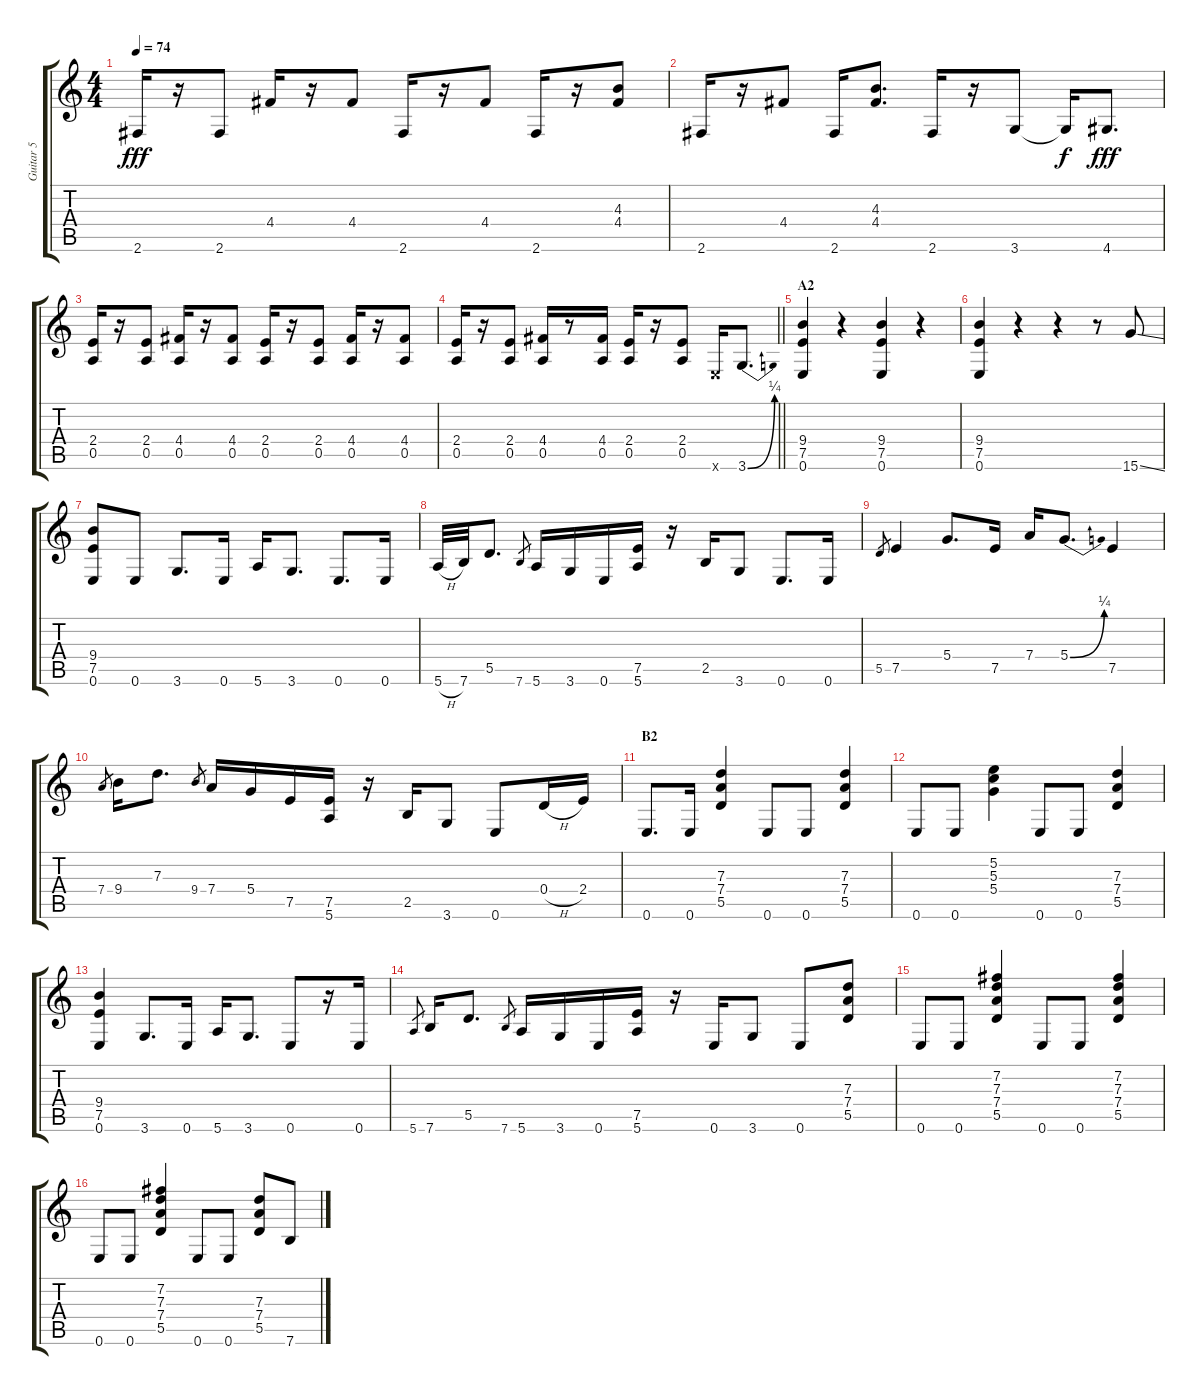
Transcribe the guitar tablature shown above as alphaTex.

\track ("Guitar 5" "Guitar 5") {instrument overdrivenguitar}
\staff {score tabs}
\tuning (E4 B3 G3 D3 A2 E2) {hide}
\ts (4 4)
\tempo 74
\clef g2
\ks c
2.6.16{dy fff} r.16 2.6.8 4.4.16 r.16 4.4.8 2.6.16 r.16 4.4.8 2.6.16 r.16 (4.3 4.4).8 |
2.6.16 r.16 4.4.8 2.6.16 (4.3 4.4).8{d} 2.6.16 r.16 3.6.8 3.6{t}.16{dy f} 4.6.8{d dy fff} |
(2.4 0.5).16 r.16 (2.4 0.5).8 (4.4 0.5).16 r.16 (4.4 0.5).8 (2.4 0.5).16 r.16 (2.4 0.5).8 (4.4 0.5).16 r.16 (4.4 0.5).8 |
\barLineRight lightlight
(2.4 0.5).16 r.16 (2.4 0.5).8 (4.4 0.5).16 r.8 (4.4 0.5).16 (2.4 0.5).16 r.16 (2.4 0.5).8 0.6{x}.16 3.6{be (bend 0 0 60 1)}.8{d} |
\section ("" "A2")
(9.4 7.5 0.6).4 r.4 (9.4 7.5 0.6).4 r.4 |
(9.4 7.5 0.6).4 r.4 r.4 r.8 15.6{ss}.8 |
(9.4 7.5 0.6).8 0.6.8 3.6.8{d} 0.6.16 5.6.16 3.6.8{d} 0.6.8{d} 0.6.16 |
5.6{h}.32 7.6.32 5.5.8{d} 7.6.8{gr} 5.6.16 3.6.16 0.6.16 (7.5 5.6).16 r.16 2.5.16 3.6.8 0.6.8{d} 0.6.16 |
5.5.8{gr} 7.5.4 5.4.8{d} 7.5.16 7.4.16 5.4{be (bend 0 0 60 1)}.8{d} 7.5.4 |
7.4.8{gr} 9.4.16 7.3.8{d} 9.4.8{gr} 7.4.16 5.4.16 7.5.16 (7.5 5.6).16 r.16 2.5.16 3.6.8 0.6.8 0.4{h}.16 2.4.16 |
\section ("" "B2")
0.6.8{d} 0.6.16 (7.3 7.4 5.5).4 0.6.8 0.6.8 (7.3 7.4 5.5).4 |
0.6.8 0.6.8 (5.2 5.3 5.4).4 0.6.8 0.6.8 (7.3 7.4 5.5).4 |
(9.4 7.5 0.6).4 3.6.8{d} 0.6.16 5.6.16 3.6.8{d} 0.6.8 r.16 0.6.16 |
5.6.8{gr} 7.6.16 5.5.8{d} 7.6.8{gr} 5.6.16 3.6.16 0.6.16 (7.5 5.6).16 r.16 0.6.16 3.6.8 0.6.8 (7.3 7.4 5.5).8 |
0.6.8 0.6.8 (7.2 7.3 7.4 5.5).4 0.6.8 0.6.8 (7.2 7.3 7.4 5.5).4 |
0.6.8 0.6.8 (7.2 7.3 7.4 5.5).4 0.6.8 0.6.8 (7.3 7.4 5.5).8 7.6{ss}.8
